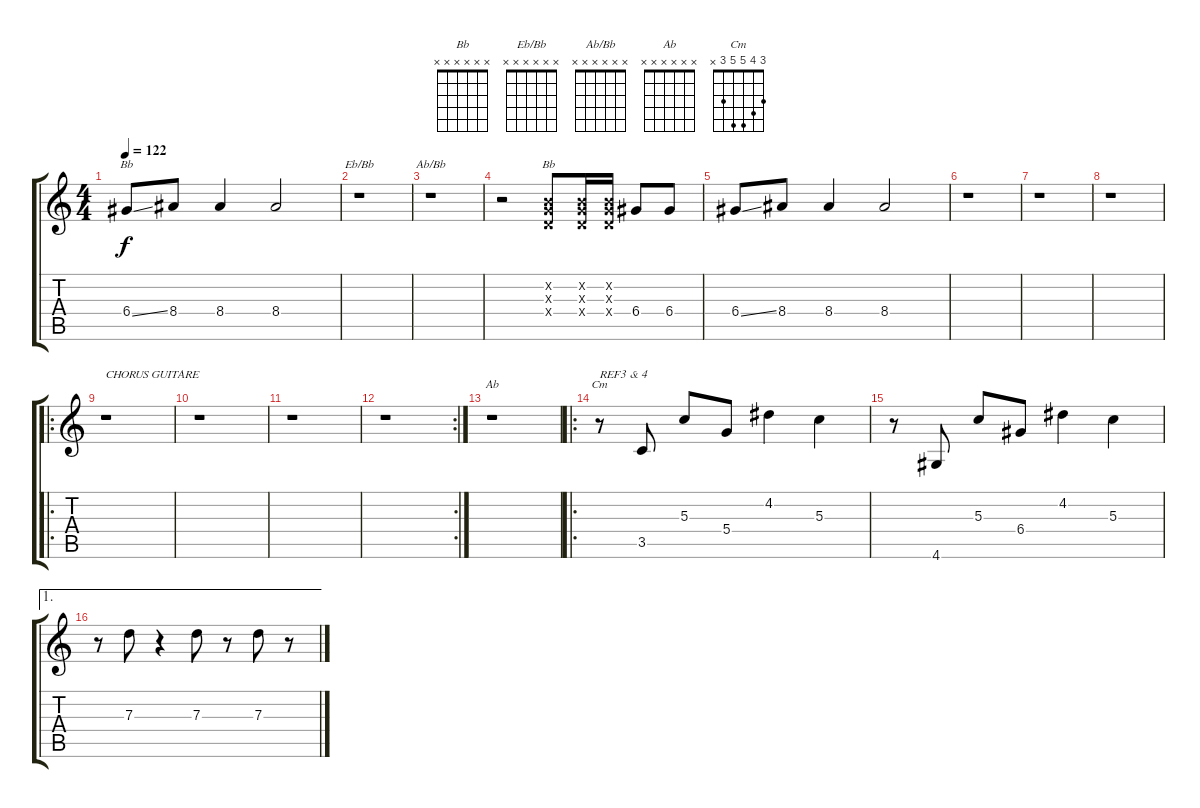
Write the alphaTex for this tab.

\track "" {instrument electricguitarclean}
\staff {score tabs}
\tuning (E4 B3 G3 D3 A2 E2) {hide}
\chord ("Bb" x x x 6 x x) {firstfret 6}
\chord ("Eb/Bb" x x x x x x) {firstfret 0}
\chord ("Ab/Bb" x x x x x x) {firstfret 0}
\chord ("Bb" x x x x x x) {firstfret 0}
\chord ("Ab" x x x x x x) {firstfret 0}
\chord ("Cm" 3 4 5 5 3 x)
\ts (4 4)
\tempo 122
\clef g2
\ks c
6.4{ss}.8{ch "Bb" dy f} 8.4.8 8.4.4 8.4.2 |
r.1{ch "Eb/Bb"} |
r.1{ch "Ab/Bb"} |
r.2 (0.2{x} 0.3{x} 0.4{x}).8{ch "Bb"} (0.2{x} 0.3{x} 0.4{x}).16 (0.2{x} 0.3{x} 0.4{x}).16 6.4.8 6.4.8 |
6.4{ss}.8 8.4.8 8.4.4 8.4.2 |
r.1 |
r.1 |
r.1 |
\ro
r.1{txt "CHORUS GUITARE"} |
r.1 |
r.1 |
\rc 2
r.1 |
r.1{ch "Ab"} |
\ro
r.8{ch "Cm" txt "REF3 & 4"} 3.5.8 5.3.8 5.4.8 4.2.4 5.3.4 |
r.8 4.6.8 5.3.8 6.4.8 4.2.4 5.3.4 |
\ae 1
r.8 7.3.8 r.4 7.3.8 r.8 7.3.8 r.8
